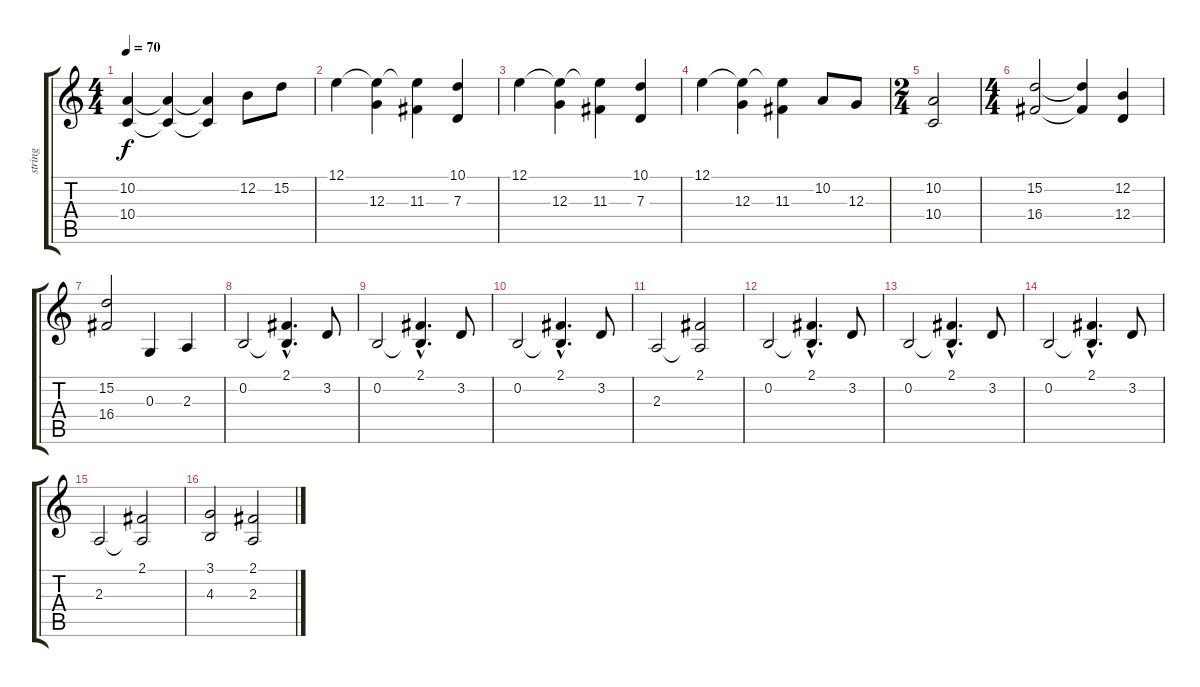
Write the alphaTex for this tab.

\track ("string" "string") {instrument stringensemble2}
\staff {score tabs}
\tuning (E4 B3 G3 D3 A2 E2) {hide}
\ts (4 4)
\tempo 70
\clef g2
\ks c
(10.2 10.4).4{dy f} (10.2{t} 10.4{t}).4 (10.2{t} 10.4{t}).4 12.2.8 15.2.8 |
12.1.4 (12.1{t} 12.3).4 (12.1{t} 11.3).4 (10.1 7.3).4 |
12.1.4 (12.1{t} 12.3).4 (12.1{t} 11.3).4 (10.1 7.3).4 |
12.1.4 (12.1{t} 12.3).4 (12.1{t} 11.3).4 10.2.8 12.3.8 |
\ts (2 4)
(10.2 10.4).2 |
\ts (4 4)
(15.2 16.4).2 (15.2{t} 16.4{t}).4 (12.2 12.4).4 |
(15.2 16.4).2 0.3.4 2.3.4 |
0.2.2 (2.1{hac} 0.2{hac t}).4{d} 3.2.8 |
0.2.2 (2.1{hac} 0.2{hac t}).4{d} 3.2.8 |
0.2.2 (2.1{hac} 0.2{hac t}).4{d} 3.2.8 |
2.3.2 (2.1 2.3{t}).2 |
0.2.2 (2.1{hac} 0.2{hac t}).4{d} 3.2.8 |
0.2.2 (2.1{hac} 0.2{hac t}).4{d} 3.2.8 |
0.2.2 (2.1{hac} 0.2{hac t}).4{d} 3.2.8 |
2.3.2 (2.1 2.3{t}).2 |
(3.1 4.3).2 (2.1 2.3).2
